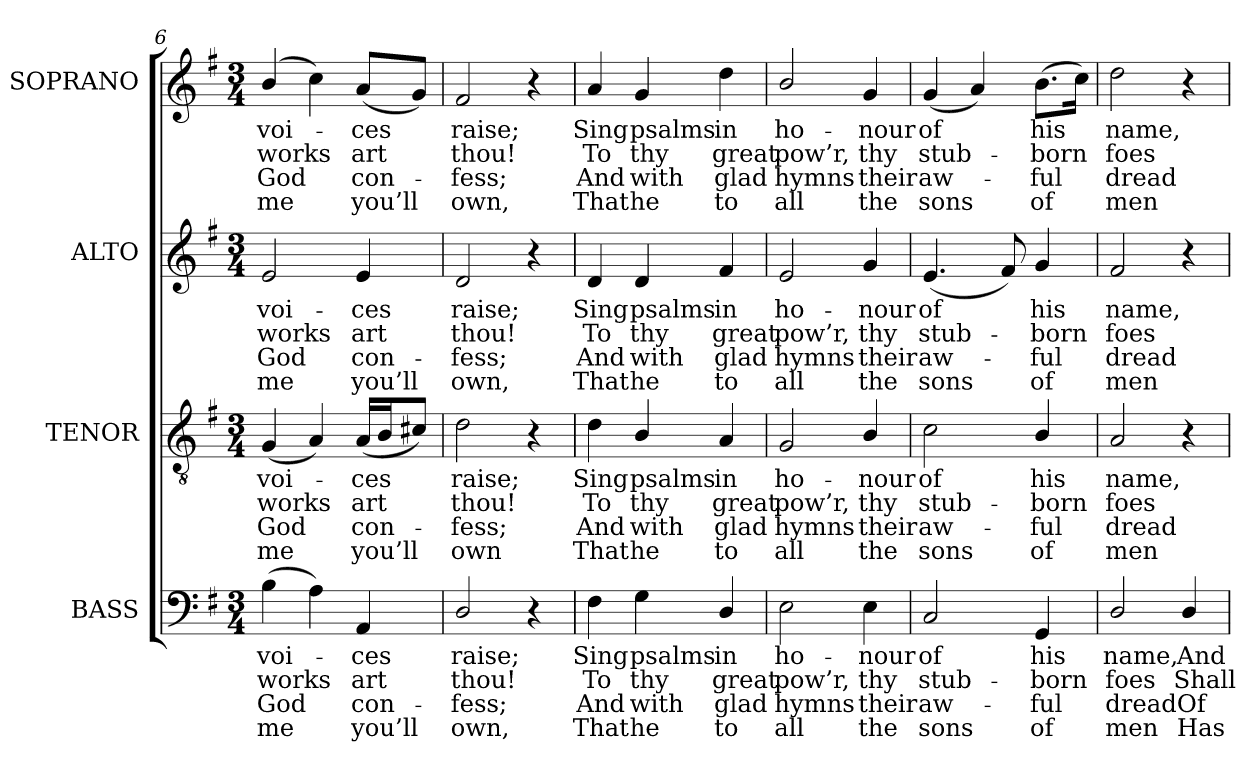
**kern	**text	**text	**text	**text	**kern	**text	**text	**text	**text	**kern	**text	**text	**text	**text	**kern	**text	**text	**text	**text
*part4	*part4	*part4	*part4	*part4	*part3	*part3	*part3	*part3	*part3	*part2	*part2	*part2	*part2	*part2	*part1	*part1	*part1	*part1	*part1
*staff4	*staff4	*staff4	*staff4	*staff4	*staff3	*staff3	*staff3	*staff3	*staff3	*staff2	*staff2	*staff2	*staff2	*staff2	*staff1	*staff1	*staff1	*staff1	*staff1
*I"BASS	*	*	*	*	*I"TENOR	*	*	*	*	*I"ALTO	*	*	*	*	*I"SOPRANO	*	*	*	*
*I'B.	*	*	*	*	*I'T.	*	*	*	*	*I'A.	*	*	*	*	*I'S.	*	*	*	*
*clefF4	*	*	*	*	*clefGv2	*	*	*	*	*clefG2	*	*	*	*	*clefG2	*	*	*	*
*	*	*	*	*	*ITrd7c12	*	*	*	*	*	*	*	*	*	*	*	*	*	*
*k[f#]	*	*	*	*	*k[f#]	*	*	*	*	*k[f#]	*	*	*	*	*k[f#]	*	*	*	*
*G:	*	*	*	*	*G:	*	*	*	*	*G:	*	*	*	*	*G:	*	*	*	*
*M3/4	*	*	*	*	*M3/4	*	*	*	*	*M3/4	*	*	*	*	*M3/4	*	*	*	*
=6	=6	=6	=6	=6	=6	=6	=6	=6	=6	=6	=6	=6	=6	=6	=6	=6	=6	=6	=6
!	!LO:LY:b:color=#000000	!LO:LY:b:color=#000000	!LO:LY:b:color=#000000	!LO:LY:b:color=#000000	!	!	!	!	!	!	!	!	!	!	!	!	!	!	!
!	!	!	!	!	!	!LO:LY:b:color=#000000	!LO:LY:b:color=#000000	!LO:LY:b:color=#000000	!LO:LY:b:color=#000000	!	!	!	!	!	!	!	!	!	!
!	!	!	!	!	!	!	!	!	!	!	!LO:LY:b:color=#000000	!LO:LY:b:color=#000000	!LO:LY:b:color=#000000	!LO:LY:b:color=#000000	!	!	!	!	!
!	!	!	!	!	!	!	!	!	!	!	!	!	!	!	!	!LO:LY:b:color=#000000	!LO:LY:b:color=#000000	!LO:LY:b:color=#000000	!LO:LY:b:color=#000000
(4Bi\	voi-	works	God	me	(4GGi/	voi-	works	God	me	2ei/	voi-	works	God	me	(4bi/	voi-	works	God	me
4Ai\)	.	.	.	.	4AAi/)	.	.	.	.	.	.	.	.	.	4cci\)	.	.	.	.
!	!LO:LY:b:color=#000000	!LO:LY:b:color=#000000	!LO:LY:b:color=#000000	!LO:LY:b:color=#000000	!	!	!	!	!	!	!	!	!	!	!	!	!	!	!
!	!	!	!	!	!	!LO:LY:b:color=#000000	!LO:LY:b:color=#000000	!LO:LY:b:color=#000000	!LO:LY:b:color=#000000	!	!	!	!	!	!	!	!	!	!
!	!	!	!	!	!	!	!	!	!	!	!LO:LY:b:color=#000000	!LO:LY:b:color=#000000	!LO:LY:b:color=#000000	!LO:LY:b:color=#000000	!	!	!	!	!
!	!	!	!	!	!	!	!	!	!	!	!	!	!	!	!	!LO:LY:b:color=#000000	!LO:LY:b:color=#000000	!LO:LY:b:color=#000000	!LO:LY:b:color=#000000
4AAi/	-ces	art	con-	-you’ll	(16AAi/LL	-ces	art	con-	-you’ll	4ei/	-ces	art	con-	-you’ll	(8ai/L	-ces	art	con-	-you’ll
.	.	.	.	.	16BBi/J	.	.	.	.	.	.	.	.	.	.	.	.	.	.
.	.	.	.	.	8C#Xi/J)	.	.	.	.	.	.	.	.	.	8gi/J)	.	.	.	.
=7	=7	=7	=7	=7	=7	=7	=7	=7	=7	=7	=7	=7	=7	=7	=7	=7	=7	=7	=7
!	!LO:LY:b:color=#000000	!LO:LY:b:color=#000000	!LO:LY:b:color=#000000	!LO:LY:b:color=#000000	!	!	!	!	!	!	!	!	!	!	!	!	!	!	!
!	!	!	!	!	!	!LO:LY:b:color=#000000	!LO:LY:b:color=#000000	!LO:LY:b:color=#000000	!LO:LY:b:color=#000000	!	!	!	!	!	!	!	!	!	!
!	!	!	!	!	!	!	!	!	!	!	!LO:LY:b:color=#000000	!LO:LY:b:color=#000000	!LO:LY:b:color=#000000	!LO:LY:b:color=#000000	!	!	!	!	!
!	!	!	!	!	!	!	!	!	!	!	!	!	!	!	!	!LO:LY:b:color=#000000	!LO:LY:b:color=#000000	!LO:LY:b:color=#000000	!LO:LY:b:color=#000000
2Di/	raise;	thou!	fess;	own,	2Di\	raise;	thou!	fess;	own	2di/	raise;	thou!	fess;	own,	2f#i/	raise;	thou!	fess;	own,
4r	.	.	.	.	4r	.	.	.	.	4r	.	.	.	.	4r	.	.	.	.
!!LO:LB:g=z
=8	=8	=8	=8	=8	=8	=8	=8	=8	=8	=8	=8	=8	=8	=8	=8	=8	=8	=8	=8
!	!LO:LY:b:color=#000000	!LO:LY:b:color=#000000	!LO:LY:b:color=#000000	!LO:LY:b:color=#000000	!	!	!	!	!	!	!	!	!	!	!	!	!	!	!
!	!	!	!	!	!	!LO:LY:b:color=#000000	!LO:LY:b:color=#000000	!LO:LY:b:color=#000000	!LO:LY:b:color=#000000	!	!	!	!	!	!	!	!	!	!
!	!	!	!	!	!	!	!	!	!	!	!LO:LY:b:color=#000000	!LO:LY:b:color=#000000	!LO:LY:b:color=#000000	!LO:LY:b:color=#000000	!	!	!	!	!
!	!	!	!	!	!	!	!	!	!	!	!	!	!	!	!	!LO:LY:b:color=#000000	!LO:LY:b:color=#000000	!LO:LY:b:color=#000000	!LO:LY:b:color=#000000
4F#i\	Sing	To	And	That	4Di\	Sing	To	And	That	4di/	Sing	To	And	That	4ai/	Sing	To	And	That
!	!LO:LY:b:color=#000000	!LO:LY:b:color=#000000	!LO:LY:b:color=#000000	!LO:LY:b:color=#000000	!	!	!	!	!	!	!	!	!	!	!	!	!	!	!
!	!	!	!	!	!	!LO:LY:b:color=#000000	!LO:LY:b:color=#000000	!LO:LY:b:color=#000000	!LO:LY:b:color=#000000	!	!	!	!	!	!	!	!	!	!
!	!	!	!	!	!	!	!	!	!	!	!LO:LY:b:color=#000000	!LO:LY:b:color=#000000	!LO:LY:b:color=#000000	!LO:LY:b:color=#000000	!	!	!	!	!
!	!	!	!	!	!	!	!	!	!	!	!	!	!	!	!	!LO:LY:b:color=#000000	!LO:LY:b:color=#000000	!LO:LY:b:color=#000000	!LO:LY:b:color=#000000
4Gi\	psalms	thy	with	he	4BBi/	psalms	thy	with	he	4di/	psalms	thy	with	he	4gi/	psalms	thy	with	he
!	!LO:LY:b:color=#000000	!LO:LY:b:color=#000000	!LO:LY:b:color=#000000	!LO:LY:b:color=#000000	!	!	!	!	!	!	!	!	!	!	!	!	!	!	!
!	!	!	!	!	!	!LO:LY:b:color=#000000	!LO:LY:b:color=#000000	!LO:LY:b:color=#000000	!LO:LY:b:color=#000000	!	!	!	!	!	!	!	!	!	!
!	!	!	!	!	!	!	!	!	!	!	!LO:LY:b:color=#000000	!LO:LY:b:color=#000000	!LO:LY:b:color=#000000	!LO:LY:b:color=#000000	!	!	!	!	!
!	!	!	!	!	!	!	!	!	!	!	!	!	!	!	!	!LO:LY:b:color=#000000	!LO:LY:b:color=#000000	!LO:LY:b:color=#000000	!LO:LY:b:color=#000000
4Di/	in	great	glad	to	4AAi/	in	great	glad	to	4f#i/	in	great	glad	to	4ddi\	in	great	glad	to
=9	=9	=9	=9	=9	=9	=9	=9	=9	=9	=9	=9	=9	=9	=9	=9	=9	=9	=9	=9
!	!LO:LY:b:color=#000000	!LO:LY:b:color=#000000	!LO:LY:b:color=#000000	!LO:LY:b:color=#000000	!	!	!	!	!	!	!	!	!	!	!	!	!	!	!
!	!	!	!	!	!	!LO:LY:b:color=#000000	!LO:LY:b:color=#000000	!LO:LY:b:color=#000000	!LO:LY:b:color=#000000	!	!	!	!	!	!	!	!	!	!
!	!	!	!	!	!	!	!	!	!	!	!LO:LY:b:color=#000000	!LO:LY:b:color=#000000	!LO:LY:b:color=#000000	!LO:LY:b:color=#000000	!	!	!	!	!
!	!	!	!	!	!	!	!	!	!	!	!	!	!	!	!	!LO:LY:b:color=#000000	!LO:LY:b:color=#000000	!LO:LY:b:color=#000000	!LO:LY:b:color=#000000
2Ei\	ho-	pow’r,	hymns	all	2GGi/	ho-	pow’r,	hymns	all	2ei/	ho-	pow’r,	hymns	all	2bi/	ho-	pow’r,	hymns	all
!	!LO:LY:b:color=#000000	!LO:LY:b:color=#000000	!LO:LY:b:color=#000000	!LO:LY:b:color=#000000	!	!	!	!	!	!	!	!	!	!	!	!	!	!	!
!	!	!	!	!	!	!LO:LY:b:color=#000000	!LO:LY:b:color=#000000	!LO:LY:b:color=#000000	!LO:LY:b:color=#000000	!	!	!	!	!	!	!	!	!	!
!	!	!	!	!	!	!	!	!	!	!	!LO:LY:b:color=#000000	!LO:LY:b:color=#000000	!LO:LY:b:color=#000000	!LO:LY:b:color=#000000	!	!	!	!	!
!	!	!	!	!	!	!	!	!	!	!	!	!	!	!	!	!LO:LY:b:color=#000000	!LO:LY:b:color=#000000	!LO:LY:b:color=#000000	!LO:LY:b:color=#000000
4Ei\	-nour	thy	their	the	4BBi/	-nour	thy	their	the	4gi/	-nour	thy	their	the	4gi/	-nour	thy	their	the
=10	=10	=10	=10	=10	=10	=10	=10	=10	=10	=10	=10	=10	=10	=10	=10	=10	=10	=10	=10
!	!LO:LY:b:color=#000000	!LO:LY:b:color=#000000	!LO:LY:b:color=#000000	!LO:LY:b:color=#000000	!	!	!	!	!	!	!	!	!	!	!	!	!	!	!
!	!	!	!	!	!	!LO:LY:b:color=#000000	!LO:LY:b:color=#000000	!LO:LY:b:color=#000000	!LO:LY:b:color=#000000	!	!	!	!	!	!	!	!	!	!
!	!	!	!	!	!	!	!	!	!	!	!LO:LY:b:color=#000000	!LO:LY:b:color=#000000	!LO:LY:b:color=#000000	!LO:LY:b:color=#000000	!	!	!	!	!
!	!	!	!	!	!	!	!	!	!	!	!	!	!	!	!	!LO:LY:b:color=#000000	!LO:LY:b:color=#000000	!LO:LY:b:color=#000000	!LO:LY:b:color=#000000
2Ci/	of	stub-	aw-	-sons	2Ci\	of	stub-	aw-	-sons	(4.ei/	of	stub-	aw-	-sons	(4gi/	of	stub-	aw-	-sons
.	.	.	.	.	.	.	.	.	.	.	.	.	.	.	4ai/)	.	.	.	.
.	.	.	.	.	.	.	.	.	.	8f#i/)	.	.	.	.	.	.	.	.	.
!	!LO:LY:b:color=#000000	!LO:LY:b:color=#000000	!LO:LY:b:color=#000000	!LO:LY:b:color=#000000	!	!	!	!	!	!	!	!	!	!	!	!	!	!	!
!	!	!	!	!	!	!LO:LY:b:color=#000000	!LO:LY:b:color=#000000	!LO:LY:b:color=#000000	!LO:LY:b:color=#000000	!	!	!	!	!	!	!	!	!	!
!	!	!	!	!	!	!	!	!	!	!	!LO:LY:b:color=#000000	!LO:LY:b:color=#000000	!LO:LY:b:color=#000000	!LO:LY:b:color=#000000	!	!	!	!	!
!	!	!	!	!	!	!	!	!	!	!	!	!	!	!	!	!LO:LY:b:color=#000000	!LO:LY:b:color=#000000	!LO:LY:b:color=#000000	!LO:LY:b:color=#000000
4GGi/	his	-born	ful	of	4BBi/	his	-born	ful	of	4gi/	his	-born	ful	of	(8.bi\L	his	-born	ful	of
.	.	.	.	.	.	.	.	.	.	.	.	.	.	.	16cci\Jk)	.	.	.	.
=11	=11	=11	=11	=11	=11	=11	=11	=11	=11	=11	=11	=11	=11	=11	=11	=11	=11	=11	=11
!	!LO:LY:b:color=#000000	!LO:LY:b:color=#000000	!LO:LY:b:color=#000000	!LO:LY:b:color=#000000	!	!	!	!	!	!	!	!	!	!	!	!	!	!	!
!	!	!	!	!	!	!LO:LY:b:color=#000000	!LO:LY:b:color=#000000	!LO:LY:b:color=#000000	!LO:LY:b:color=#000000	!	!	!	!	!	!	!	!	!	!
!	!	!	!	!	!	!	!	!	!	!	!LO:LY:b:color=#000000	!LO:LY:b:color=#000000	!LO:LY:b:color=#000000	!LO:LY:b:color=#000000	!	!	!	!	!
!	!	!	!	!	!	!	!	!	!	!	!	!	!	!	!	!LO:LY:b:color=#000000	!LO:LY:b:color=#000000	!LO:LY:b:color=#000000	!LO:LY:b:color=#000000
2Di/	name,	foes	dread	men	2AAi/	name,	foes	dread	men	2f#i/	name,	foes	dread	men	2ddi\	name,	foes	dread	men
!	!LO:LY:b:color=#000000	!LO:LY:b:color=#000000	!LO:LY:b:color=#000000	!LO:LY:b:color=#000000	!	!	!	!	!	!	!	!	!	!	!	!	!	!	!
4Di/	And	Shall	Of	Has	4r	.	.	.	.	4r	.	.	.	.	4r	.	.	.	.
=	=	=	=	=	=	=	=	=	=	=	=	=	=	=	=	=	=	=	=
*-	*-	*-	*-	*-	*-	*-	*-	*-	*-	*-	*-	*-	*-	*-	*-	*-	*-	*-	*-
